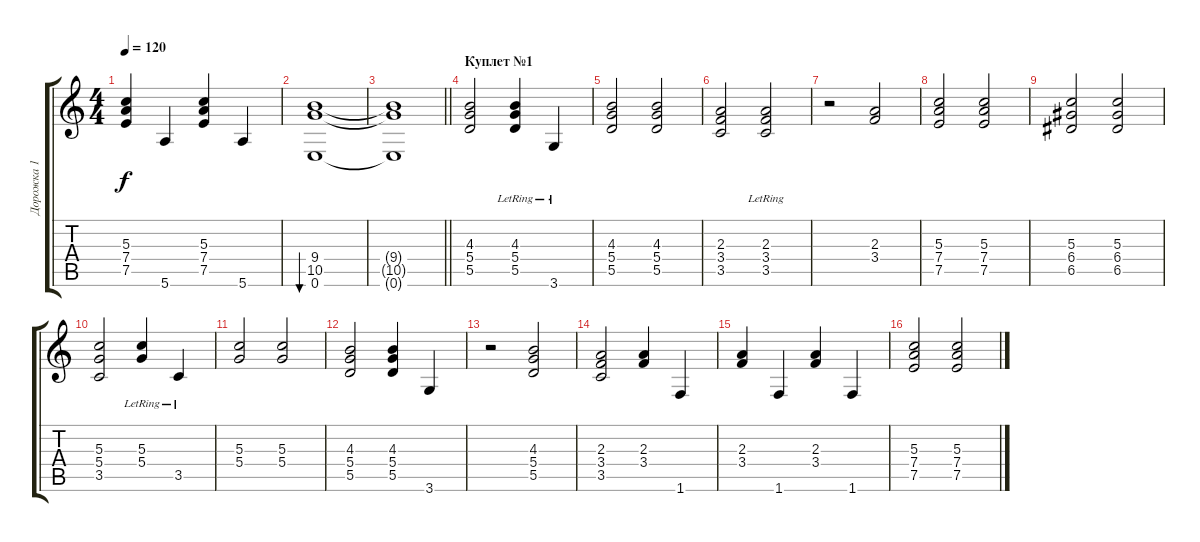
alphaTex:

\track ("Дорожка 1" "Дорожка 1") {instrument acousticguitarsteel}
\staff {score tabs}
\tuning (E4 B3 G3 D3 A2 E2) {hide}
\ts (4 4)
\tempo 120
\clef g2
\ks c
(5.3 7.4 7.5).4{dy f} 5.6.4 (5.3 7.4 7.5).4 5.6.4 |
(9.4 10.5 0.6).1{bu 60} |
\barLineRight lightlight
(9.4{t} 10.5{t} 0.6{t}).1 |
\section ("" "Куплет №1")
(4.3 5.4 5.5).2 (4.3{lr} 5.4{lr} 5.5{lr}).4 3.6{lr}.4 |
(4.3 5.4 5.5).2 (4.3 5.4 5.5).2 |
(2.3 3.4 3.5).2 (2.3{lr} 3.4{lr} 3.5{lr}).2 |
r.2 (2.3 3.4).2 |
(5.3 7.4 7.5).2 (5.3 7.4 7.5).2 |
(5.3 6.4 6.5).2 (5.3 6.4 6.5).2 |
(5.3 5.4 3.5).2 (5.3{lr} 5.4{lr}).4 3.5{lr}.4 |
(5.3 5.4).2 (5.3 5.4).2 |
(4.3 5.4 5.5).2 (4.3 5.4 5.5).4 3.6.4 |
r.2 (4.3 5.4 5.5).2 |
(2.3 3.4 3.5).2 (2.3 3.4).4 1.6.4 |
(2.3 3.4).4 1.6.4 (2.3 3.4).4 1.6.4 |
(5.3 7.4 7.5).2 (5.3 7.4 7.5).2
